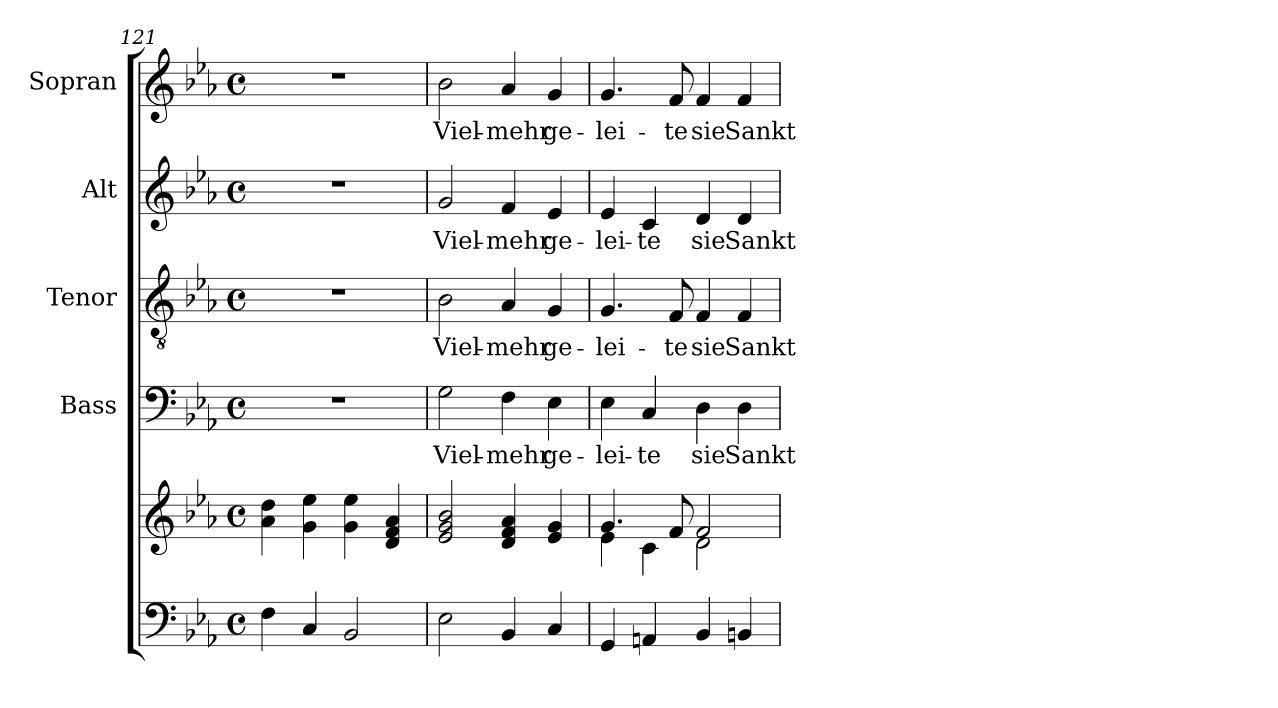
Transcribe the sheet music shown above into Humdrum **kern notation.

**kern	**kern	**kern	**text	**kern	**text	**kern	**text	**kern	**text
*part5	*part5	*part4	*part4	*part3	*part3	*part2	*part2	*part1	*part1
*staff6	*staff5	*staff4	*staff4	*staff3	*staff3	*staff2	*staff2	*staff1	*staff1
*	*	*I"Bass	*	*I"Tenor	*	*I"Alt	*	*I"Sopran	*
*	*	*I'B.	*	*I'T.	*	*I'A.	*	*I'S.	*
*clefF4	*clefG2	*clefF4	*	*clefGv2	*	*clefG2	*	*clefG2	*
*k[b-e-a-]	*k[b-e-a-]	*k[b-e-a-]	*	*k[b-e-a-]	*	*k[b-e-a-]	*	*k[b-e-a-]	*
*E-:	*E-:	*E-:	*	*E-:	*	*E-:	*	*E-:	*
*M4/4	*M4/4	*M4/4	*	*M4/4	*	*M4/4	*	*M4/4	*
*met(c)	*met(c)	*met(c)	*	*met(c)	*	*met(c)	*	*met(c)	*
=121	=121	=121	=121	=121	=121	=121	=121	=121	=121
4F\	4a-\ 4dd\	1r	.	1r	.	1r	.	1r	.
4C/	4g\ 4ee-\	.	.	.	.	.	.	.	.
2BB-/	4g\ 4ee-\	.	.	.	.	.	.	.	.
.	4d/ 4f/ 4a-/	.	.	.	.	.	.	.	.
=122	=122	=122	=122	=122	=122	=122	=122	=122	=122
!	!	!	!LO:LY:b	!	!LO:LY:b	!	!LO:LY:b	!	!LO:LY:b
2E-\	2e-/ 2g/ 2b-/	2G\	Viel-	2B-\	Viel-	2g/	Viel-	2b-\	Viel-
!	!	!	!LO:LY:b	!	!LO:LY:b	!	!LO:LY:b	!	!LO:LY:b
4BB-/	4d/ 4f/ 4a-/	4F\	-mehr	4A-/	-mehr	4f/	-mehr	4a-/	-mehr
!	!	!	!LO:LY:b	!	!LO:LY:b	!	!LO:LY:b	!	!LO:LY:b
4C/	4e-/ 4g/	4E-\	ge-	4G/	ge-	4e-/	ge-	4g/	ge-
=123	=123	=123	=123	=123	=123	=123	=123	=123	=123
*	*^	*	*	*	*	*	*	*	*
!	!	!	!	!LO:LY:b	!	!LO:LY:b	!	!LO:LY:b	!	!LO:LY:b
4GG/	4.g/	4e-\	4E-\	-lei-	4.G/	-lei-	4e-/	-lei-	4.g/	-lei-
!	!	!	!	!LO:LY:b	!	!	!	!LO:LY:b	!	!
4AAn/	.	4c\	4C/	-te	.	.	4c/	-te	.	.
!	!	!	!	!	!	!LO:LY:b	!	!	!	!LO:LY:b
.	8f/	.	.	.	8F/	-te	.	.	8f/	-te
!	!	!	!	!LO:LY:b	!	!LO:LY:b	!	!LO:LY:b	!	!LO:LY:b
4BB-/	2f/	2d\	4D\	sie	4F/	sie	4d/	sie	4f/	sie
!	!	!	!	!LO:LY:b	!	!LO:LY:b	!	!LO:LY:b	!	!LO:LY:b
4BBn/	.	.	4D\	Sankt	4F/	Sankt	4d/	Sankt	4f/	Sankt
*	*v	*v	*	*	*	*	*	*	*	*
=	=	=	=	=	=	=	=	=	=
*-	*-	*-	*-	*-	*-	*-	*-	*-	*-
